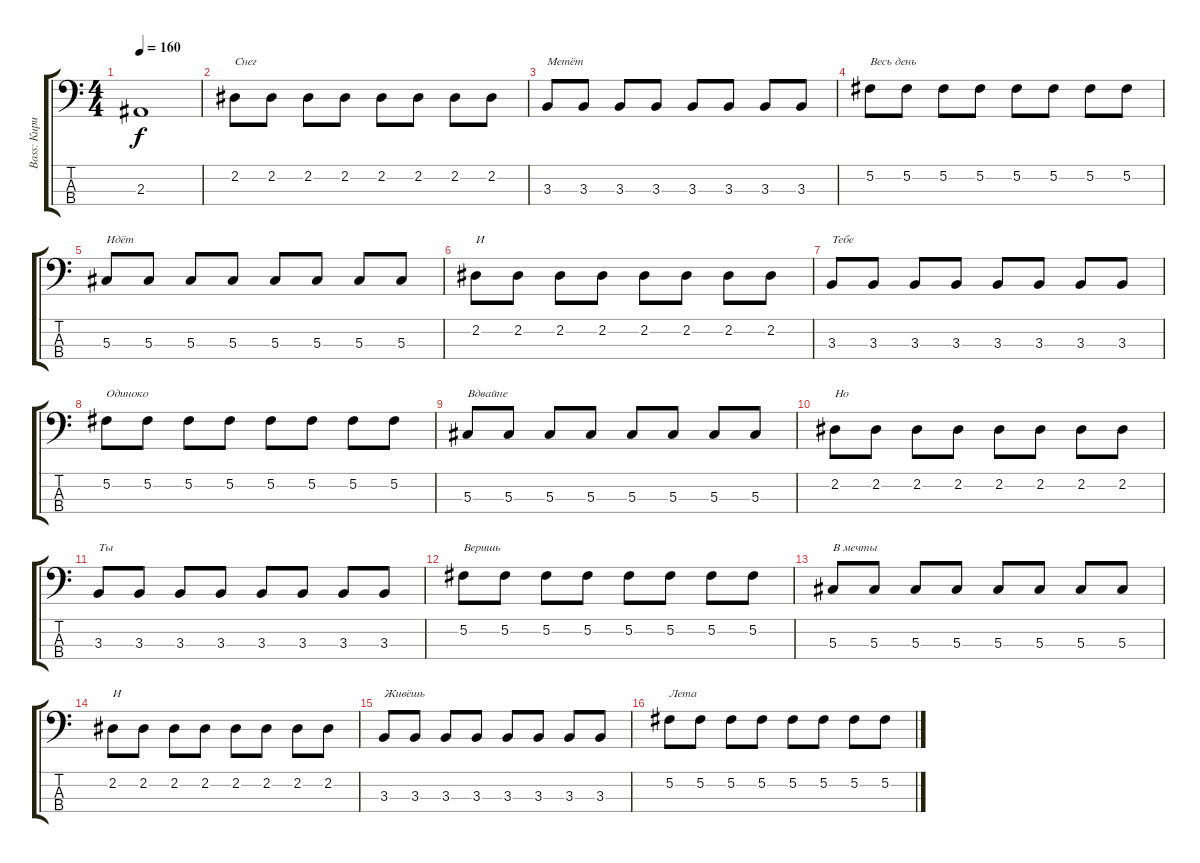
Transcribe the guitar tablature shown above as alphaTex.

\track ("Bass: Кирилл" "Bass: Кири") {instrument electricbasspick}
\staff {score tabs}
\tuning (Gb2 Db2 Ab1 Eb1) {hide}
\ts (4 4)
\tempo 160
\clef f4
\ks c
2.3.1{dy f} |
2.2.8{txt "Снег"} 2.2.8 2.2.8 2.2.8 2.2.8 2.2.8 2.2.8 2.2.8 |
3.3.8{txt "Метёт"} 3.3.8 3.3.8 3.3.8 3.3.8 3.3.8 3.3.8 3.3.8 |
5.2.8{txt "Весь день"} 5.2.8 5.2.8 5.2.8 5.2.8 5.2.8 5.2.8 5.2.8 |
5.3.8{txt "Идёт"} 5.3.8 5.3.8 5.3.8 5.3.8 5.3.8 5.3.8 5.3.8 |
2.2.8{txt "И"} 2.2.8 2.2.8 2.2.8 2.2.8 2.2.8 2.2.8 2.2.8 |
3.3.8{txt "Тебе"} 3.3.8 3.3.8 3.3.8 3.3.8 3.3.8 3.3.8 3.3.8 |
5.2.8{txt "Одиноко"} 5.2.8 5.2.8 5.2.8 5.2.8 5.2.8 5.2.8 5.2.8 |
5.3.8{txt "Вдвайне"} 5.3.8 5.3.8 5.3.8 5.3.8 5.3.8 5.3.8 5.3.8 |
2.2.8{txt "Но"} 2.2.8 2.2.8 2.2.8 2.2.8 2.2.8 2.2.8 2.2.8 |
3.3.8{txt "Ты"} 3.3.8 3.3.8 3.3.8 3.3.8 3.3.8 3.3.8 3.3.8 |
5.2.8{txt "Веришь"} 5.2.8 5.2.8 5.2.8 5.2.8 5.2.8 5.2.8 5.2.8 |
5.3.8{txt "В мечты"} 5.3.8 5.3.8 5.3.8 5.3.8 5.3.8 5.3.8 5.3.8 |
2.2.8{txt "И"} 2.2.8 2.2.8 2.2.8 2.2.8 2.2.8 2.2.8 2.2.8 |
3.3.8{txt "Живёшь"} 3.3.8 3.3.8 3.3.8 3.3.8 3.3.8 3.3.8 3.3.8 |
5.2.8{txt "Лета"} 5.2.8 5.2.8 5.2.8 5.2.8 5.2.8 5.2.8 5.2.8
